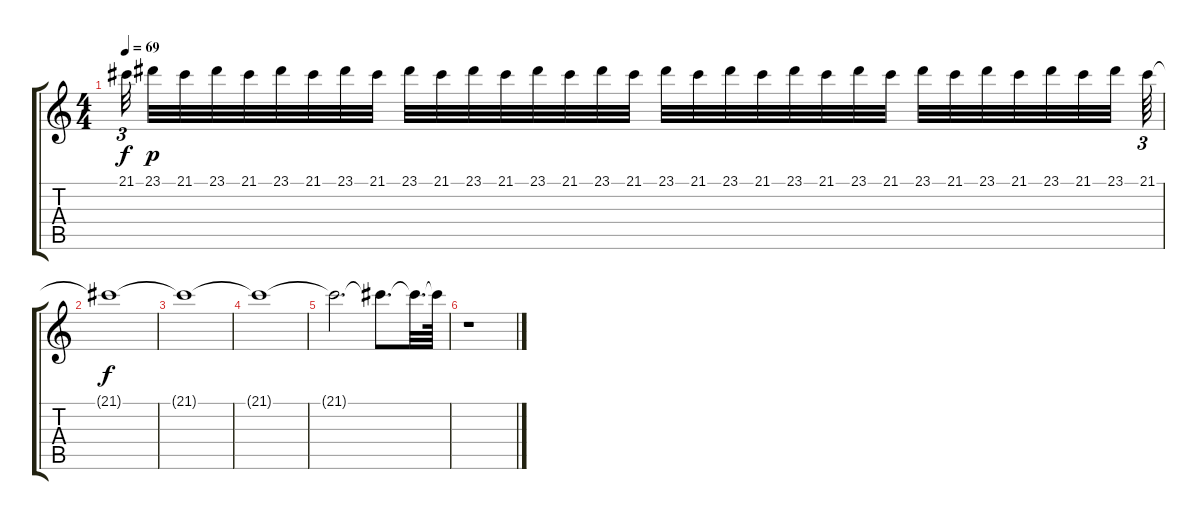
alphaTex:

\track "" {instrument stringensemble1}
\staff {score tabs}
\tuning (E4 B3 G3 D3 A2 E2) {hide}
\ts (4 4)
\tempo 69
\clef g2
\ks c
21.1{t}.32{tu (3 2) dy f beam splitsecondary} 23.1.32{dy p} 21.1.32 23.1.32 21.1.32 23.1.32 21.1.32 23.1.32 21.1.32 23.1.32 21.1.32 23.1.32 21.1.32 23.1.32 21.1.32 23.1.32 21.1.32 23.1.32 21.1.32 23.1.32 21.1.32 23.1.32 21.1.32 23.1.32 21.1.32 23.1.32 21.1.32 23.1.32 21.1.32 23.1.32 21.1.32 23.1.32{beam splitsecondary} 21.1.64{tu (3 2)} |
21.1{t}.1{dy f} |
21.1{t}.1 |
21.1{t}.1 |
21.1{t}.2{d} 21.1{t}.8{d} 21.1{t}.32{d} 21.1{t}.64 |
r.1
